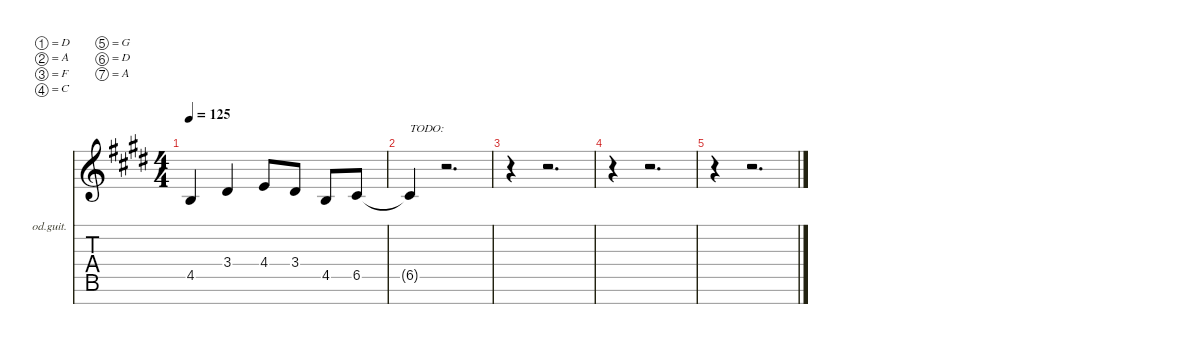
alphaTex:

\defaultSystemsLayout 4
\hideDynamics
\bracketExtendMode nobrackets
\firstSystemTrackNameOrientation horizontal
\otherSystemsTrackNameOrientation horizontal
\track ("lead" "od.guit.") {instrument overdrivenguitar}
\staff {score tabs}
\tuning (D4 A3 F3 C3 G2 D2 A1)
\ts (4 4)
\scale
1.21366
\tempo 125
\accidentals auto
\clef g2
\ottava regular
\simile none
\ks c#minor
4.5{t acc forcenatural}.4{dy mf beam Up} 3.4{acc #}.4{beam Up} 4.4{acc forcenatural}.8{beam Up} 3.4{acc #}.8{beam Up} 4.5{acc forcenatural}.8{beam Up} 6.5{acc #}.8{beam Up} |
\scale
0.931966 6.5{t acc #}.4{txt "TODO:" beam Up} r.2{d beam Up} |
\scale
0.951656 r.4{beam Down} r.2{d beam Down} |
\scale
0.912277 r.4{beam Down} r.2{d beam Down} |
\scale
1.2041 r.4{beam Down} r.2{d beam Down}
